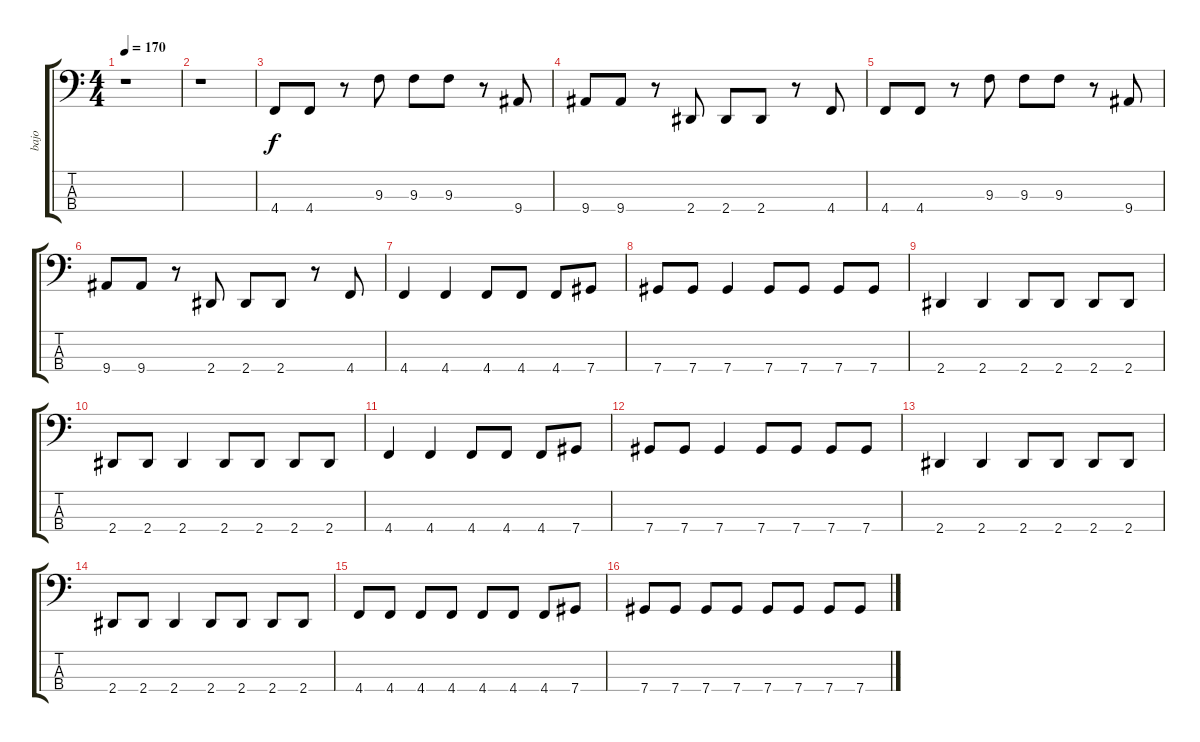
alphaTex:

\track ("bajo" "bajo") {instrument electricbassfinger}
\staff {score tabs}
\tuning (Gb2 Db2 Ab1 Db1) {hide}
\ts (4 4)
\tempo 170
\clef f4
\ks c
r.1{dy f} |
r.1 |
4.4.8 4.4.8 r.8 9.3.8 9.3.8 9.3.8 r.8 9.4.8 |
9.4.8 9.4.8 r.8 2.4.8 2.4.8 2.4.8 r.8 4.4.8 |
4.4.8 4.4.8 r.8 9.3.8 9.3.8 9.3.8 r.8 9.4.8 |
9.4.8 9.4.8 r.8 2.4.8 2.4.8 2.4.8 r.8 4.4.8 |
4.4.4 4.4.4 4.4.8 4.4.8 4.4.8 7.4.8 |
7.4.8 7.4.8 7.4.4 7.4.8 7.4.8 7.4.8 7.4.8 |
2.4.4 2.4.4 2.4.8 2.4.8 2.4.8 2.4.8 |
2.4.8 2.4.8 2.4.4 2.4.8 2.4.8 2.4.8 2.4.8 |
4.4.4 4.4.4 4.4.8 4.4.8 4.4.8 7.4.8 |
7.4.8 7.4.8 7.4.4 7.4.8 7.4.8 7.4.8 7.4.8 |
2.4.4 2.4.4 2.4.8 2.4.8 2.4.8 2.4.8 |
2.4.8 2.4.8 2.4.4 2.4.8 2.4.8 2.4.8 2.4.8 |
4.4.8 4.4.8 4.4.8 4.4.8 4.4.8 4.4.8 4.4.8 7.4.8 |
7.4.8 7.4.8 7.4.8 7.4.8 7.4.8 7.4.8 7.4.8 7.4.8
